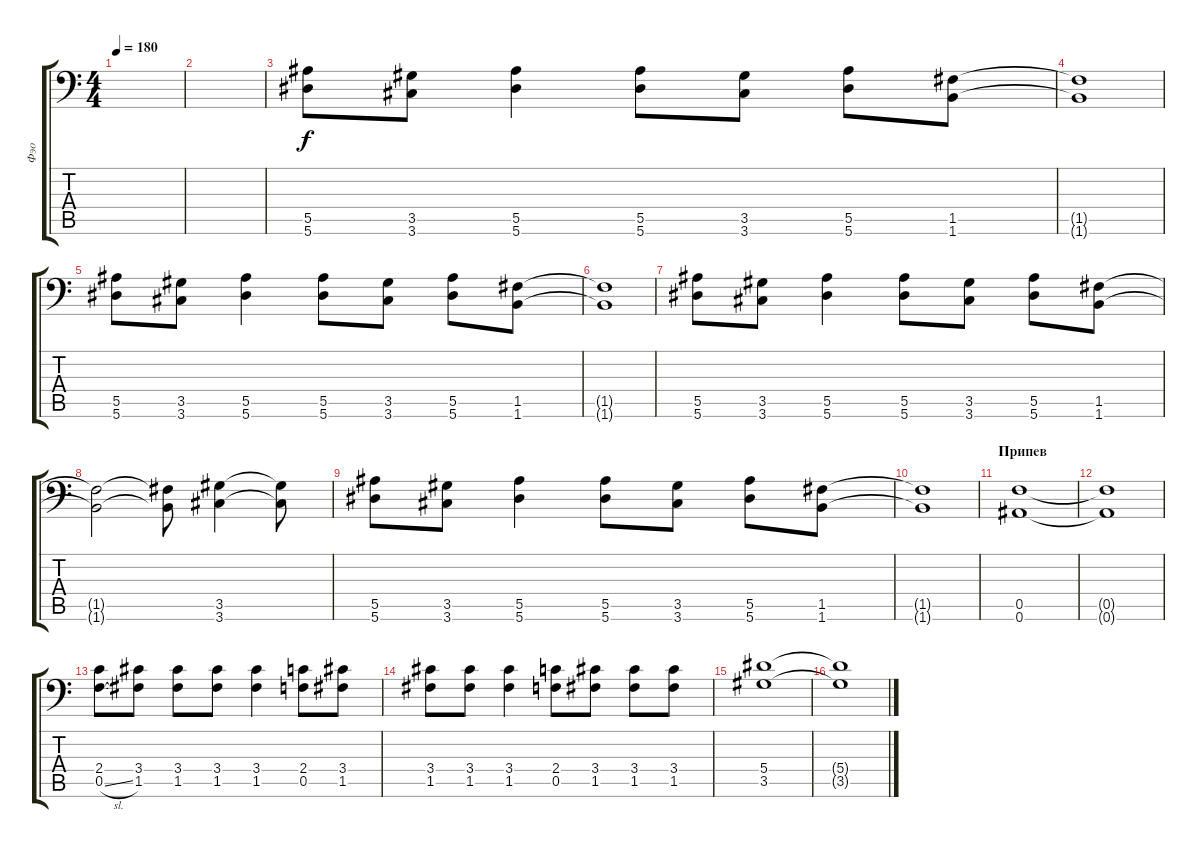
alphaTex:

\track ("Фэо" "Фэо") {instrument distortionguitar}
\staff {score tabs}
\tuning (C4 G3 Eb3 Bb2 F2 Bb1) {hide}
\ts (4 4)
\tempo 180
\clef f4
\ks c
|
|
(5.5 5.6).8 (3.5 3.6).8{txt ""} (5.5 5.6).4 (5.5 5.6).8 (3.5 3.6).8 (5.5 5.6).8 (1.5 1.6).8 |
(1.5{t} 1.6{t}).1 |
(5.5 5.6).8 (3.5 3.6).8 (5.5 5.6).4 (5.5 5.6).8 (3.5 3.6).8 (5.5 5.6).8 (1.5 1.6).8 |
(1.5{t} 1.6{t}).1 |
(5.5 5.6).8 (3.5 3.6).8 (5.5 5.6).4 (5.5 5.6).8 (3.5 3.6).8 (5.5 5.6).8 (1.5 1.6).8 |
(1.5{t} 1.6{t}).2 (1.5{t} 1.6{t}).8 (3.5 3.6).4 (3.5{t} 3.6{t}).8 |
(5.5 5.6).8 (3.5 3.6).8 (5.5 5.6).4 (5.5 5.6).8 (3.5 3.6).8 (5.5 5.6).8 (1.5 1.6).8 |
(1.5{t} 1.6{t}).1 |
\section ("" "Припев")
(0.5 0.6).1 |
(0.5{t} 0.6{t}).1 |
(2.4 0.5{sl}).8 (3.4 1.5).8 (3.4 1.5).8 (3.4 1.5).8 (3.4 1.5).4 (2.4 0.5).8 (3.4 1.5).8 |
(3.4 1.5).8 (3.4 1.5).8 (3.4 1.5).4 (2.4 0.5).8 (3.4 1.5).8 (3.4 1.5).8 (3.4 1.5).8 |
(5.4 3.5).1 |
(5.4{t} 3.5{t}).1
